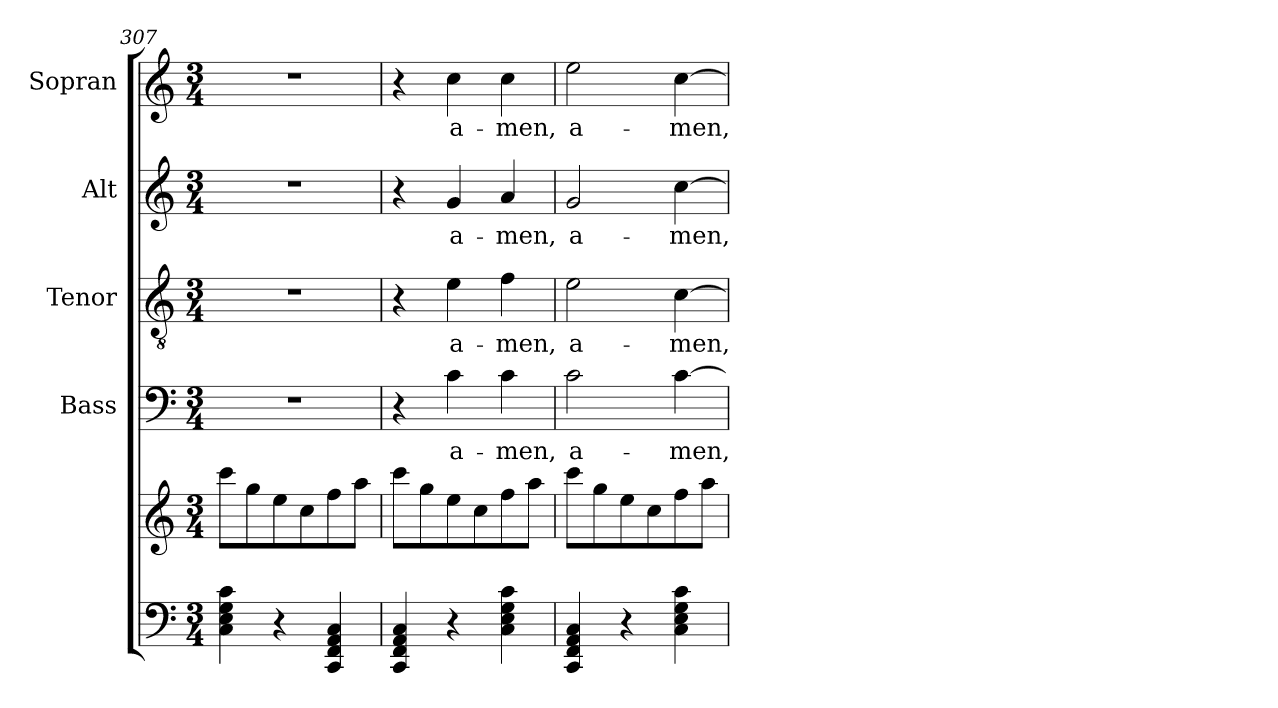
**kern	**kern	**kern	**text	**kern	**text	**kern	**text	**kern	**text
*part5	*part5	*part4	*part4	*part3	*part3	*part2	*part2	*part1	*part1
*staff6	*staff5	*staff4	*staff4	*staff3	*staff3	*staff2	*staff2	*staff1	*staff1
*	*	*I"Bass	*	*I"Tenor	*	*I"Alt	*	*I"Sopran	*
*	*	*I'B.	*	*I'T.	*	*I'A.	*	*I'S.	*
*clefF4	*clefG2	*clefF4	*	*clefGv2	*	*clefG2	*	*clefG2	*
*k[]	*k[]	*k[]	*	*k[]	*	*k[]	*	*k[]	*
*C:	*C:	*C:	*	*C:	*	*C:	*	*C:	*
*M3/4	*M3/4	*M3/4	*	*M3/4	*	*M3/4	*	*M3/4	*
=307	=307	=307	=307	=307	=307	=307	=307	=307	=307
4C\ 4E\ 4G\ 4c\	8ccc\L	2.r	.	2.r	.	2.r	.	2.r	.
.	8gg\	.	.	.	.	.	.	.	.
4r	8ee\	.	.	.	.	.	.	.	.
.	8cc\	.	.	.	.	.	.	.	.
4CC/ 4FF/ 4AA/ 4C/	8ff\	.	.	.	.	.	.	.	.
.	8aa\J	.	.	.	.	.	.	.	.
=308	=308	=308	=308	=308	=308	=308	=308	=308	=308
4CC/ 4FF/ 4AA/ 4C/	8ccc\L	4r	.	4r	.	4r	.	4r	.
.	8gg\	.	.	.	.	.	.	.	.
!	!	!	!LO:LY:b	!	!LO:LY:b	!	!LO:LY:b	!	!LO:LY:b
4r	8ee\	4c\	a-	4e\	a-	4g/	a-	4cc\	a-
.	8cc\	.	.	.	.	.	.	.	.
!	!	!	!LO:LY:b	!	!LO:LY:b	!	!LO:LY:b	!	!LO:LY:b
4C\ 4E\ 4G\ 4c\	8ff\	4c\	-men,	4f\	-men,	4a/	-men,	4cc\	-men,
.	8aa\J	.	.	.	.	.	.	.	.
=309	=309	=309	=309	=309	=309	=309	=309	=309	=309
!	!	!	!LO:LY:b	!	!LO:LY:b	!	!LO:LY:b	!	!LO:LY:b
4CC/ 4FF/ 4AA/ 4C/	8ccc\L	2c\	a-	2e\	a-	2g/	a-	2ee\	a-
.	8gg\	.	.	.	.	.	.	.	.
4r	8ee\	.	.	.	.	.	.	.	.
.	8cc\	.	.	.	.	.	.	.	.
!	!	!	!LO:LY:b	!	!LO:LY:b	!	!LO:LY:b	!	!LO:LY:b
4C\ 4E\ 4G\ 4c\	8ff\	[4c\	-men,	[4c\	-men,	[4cc\	-men,	[4cc\	-men,
.	8aa\J	.	.	.	.	.	.	.	.
=	=	=	=	=	=	=	=	=	=
*-	*-	*-	*-	*-	*-	*-	*-	*-	*-
